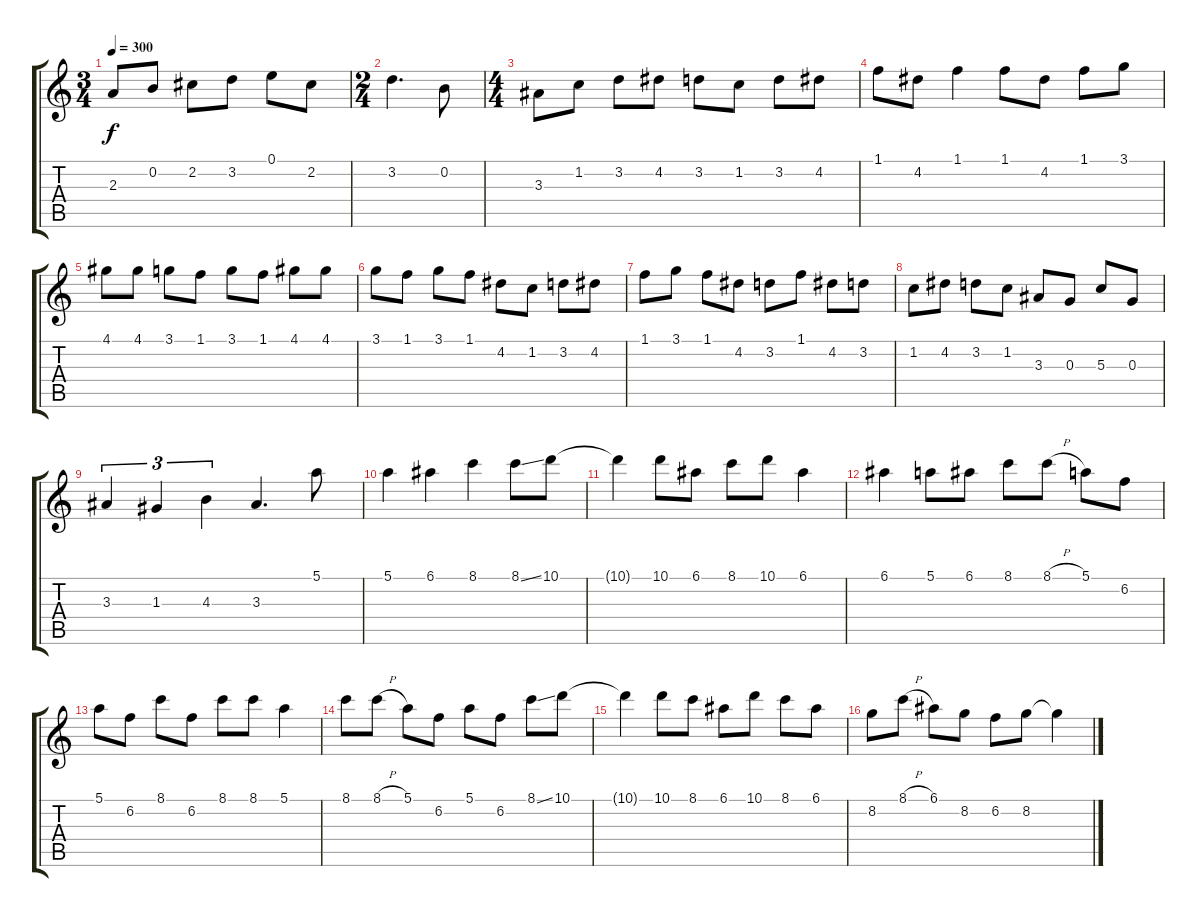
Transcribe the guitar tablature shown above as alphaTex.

\track "" {instrument acousticguitarnylon}
\staff {score tabs}
\tuning (E4 B3 G3 D3 A2 E2) {hide}
\ts (3 4)
\tempo 300
\clef g2
\ks c
2.3.8{dy f} 0.2.8 2.2.8 3.2.8 0.1.8 2.2.8 |
\ts (2 4)
3.2.4{d} 0.2.8 |
\ts (4 4)
3.3.8 1.2.8 3.2.8 4.2.8 3.2.8 1.2.8 3.2.8 4.2.8 |
1.1.8 4.2.8 1.1.4 1.1.8 4.2.8 1.1.8 3.1.8 |
4.1.8 4.1.8 3.1.8 1.1.8 3.1.8 1.1.8 4.1.8 4.1.8 |
3.1.8 1.1.8 3.1.8 1.1.8 4.2.8 1.2.8 3.2.8 4.2.8 |
1.1.8 3.1.8 1.1.8 4.2.8 3.2.8 1.1.8 4.2.8 3.2.8 |
1.2.8 4.2.8 3.2.8 1.2.8 3.3.8 0.3.8 5.3.8 0.3.8 |
3.3.4{tu (3 2)} 1.3.4{tu (3 2)} 4.3.4{tu (3 2)} 3.3.4{d} 5.1.8 |
5.1.4 6.1.4 8.1.4 8.1{ss}.8 10.1.8 |
10.1{t}.4 10.1.8 6.1.8 8.1.8 10.1.8 6.1.4 |
6.1.4 5.1.8 6.1.8 8.1.8 8.1{h}.8 5.1.8 6.2.8 |
5.1.8 6.2.8 8.1.8 6.2.8 8.1.8 8.1.8 5.1.4 |
8.1.8 8.1{h}.8 5.1.8 6.2.8 5.1.8 6.2.8 8.1{ss}.8 10.1.8 |
10.1{t}.4 10.1.8 8.1.8 6.1.8 10.1.8 8.1.8 6.1.8 |
8.2.8 8.1{h}.8 6.1.8 8.2.8 6.2.8 8.2.8 8.2{t}.4
